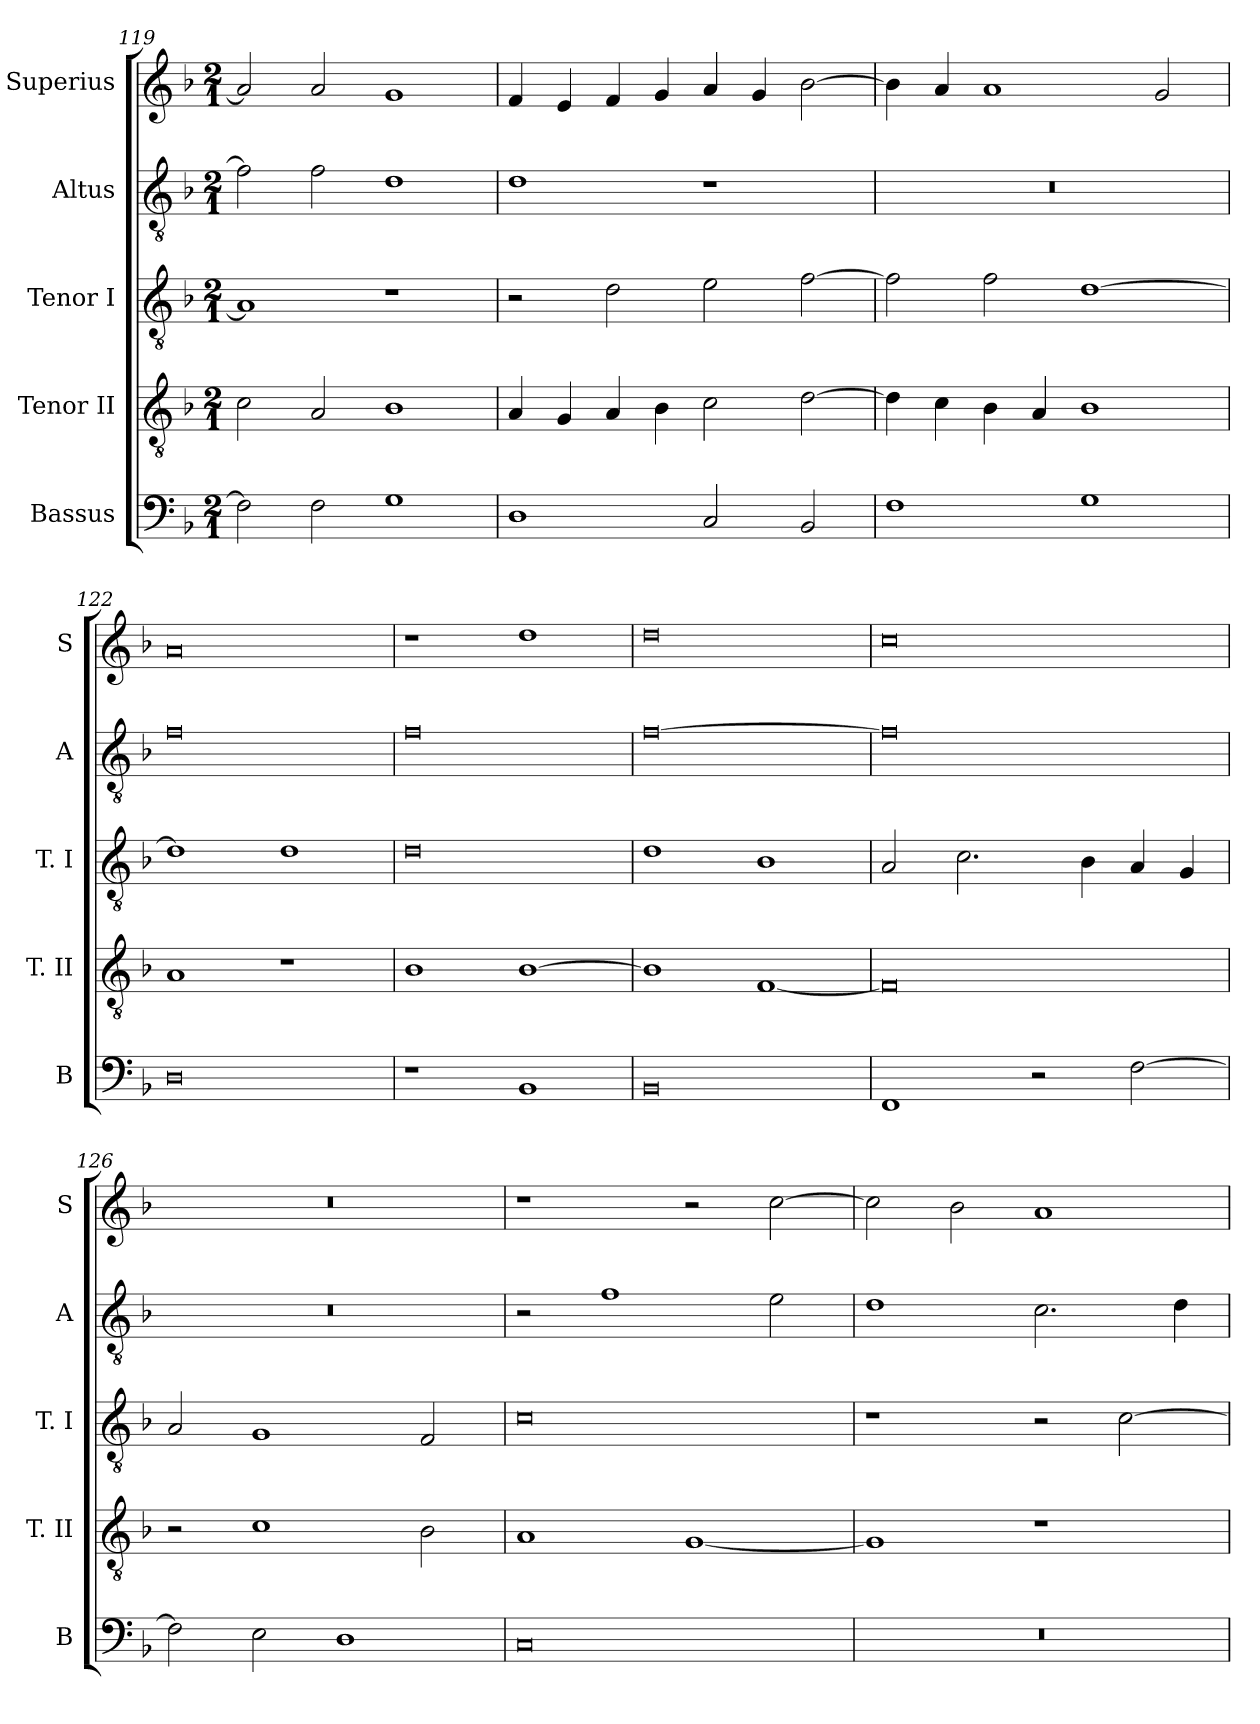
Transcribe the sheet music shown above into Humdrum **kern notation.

**kern	**kern	**kern	**kern	**kern
*part5	*part4	*part3	*part2	*part1
*staff5	*staff4	*staff3	*staff2	*staff1
*I"Bassus	*I"Tenor II	*I"Tenor I	*I"Altus	*I"Superius
*I'B	*I'T. II	*I'T. I	*I'A	*I'S
*clefF4	*clefGv2	*clefGv2	*clefGv2	*clefG2
*k[b-]	*k[b-]	*k[b-]	*k[b-]	*k[b-]
*F:	*F:	*F:	*F:	*F:
*M2/1	*M2/1	*M2/1	*M2/1	*M2/1
=119	=119	=119	=119	=119
2F]	2c	1A]	2f]	2a]
2F	2A	.	2f	2a
1G	1B-	1r	1d	1g
=120	=120	=120	=120	=120
1D	4A	2r	1d	4f
.	4G	.	.	4e
.	4A	2d	.	4f
.	4B-	.	.	4g
2C	2c	2e	1r	4a
.	.	.	.	4g
2BB-	[2d	[2f	.	[2b-
=121	=121	=121	=121	=121
1F	4d]	2f]	0r	4b-]
.	4c	.	.	4a
.	4B-	2f	.	1a
.	4A	.	.	.
1G	1B-	[1d	.	.
.	.	.	.	2g
=122	=122	=122	=122	=122
0D	1A	1d]	0f	0a
.	1r	1d	.	.
=123	=123	=123	=123	=123
1r	1B-	0d	0f	1r
1BB-	[1B-	.	.	1dd
=124	=124	=124	=124	=124
0BB-	1B-]	1d	[0f	0dd
.	[1F	1B-	.	.
=125	=125	=125	=125	=125
1FF	0F]	2A	0f]	0cc
.	.	2.c	.	.
2r	.	.	.	.
.	.	4B-	.	.
[2F	.	4A	.	.
.	.	4G	.	.
=126	=126	=126	=126	=126
2F]	2r	2A	0r	0r
2E	1c	1G	.	.
1D	.	.	.	.
.	2B-	2F	.	.
=127	=127	=127	=127	=127
0C	1A	0c	2r	1r
.	.	.	1f	.
.	[1G	.	.	2r
.	.	.	2e	[2cc
=128	=128	=128	=128	=128
0r	1G]	1r	1d	2cc]
.	.	.	.	2b-
.	1r	2r	2.c	1a
.	.	[2c	.	.
.	.	.	4d	.
=	=	=	=	=
*-	*-	*-	*-	*-
